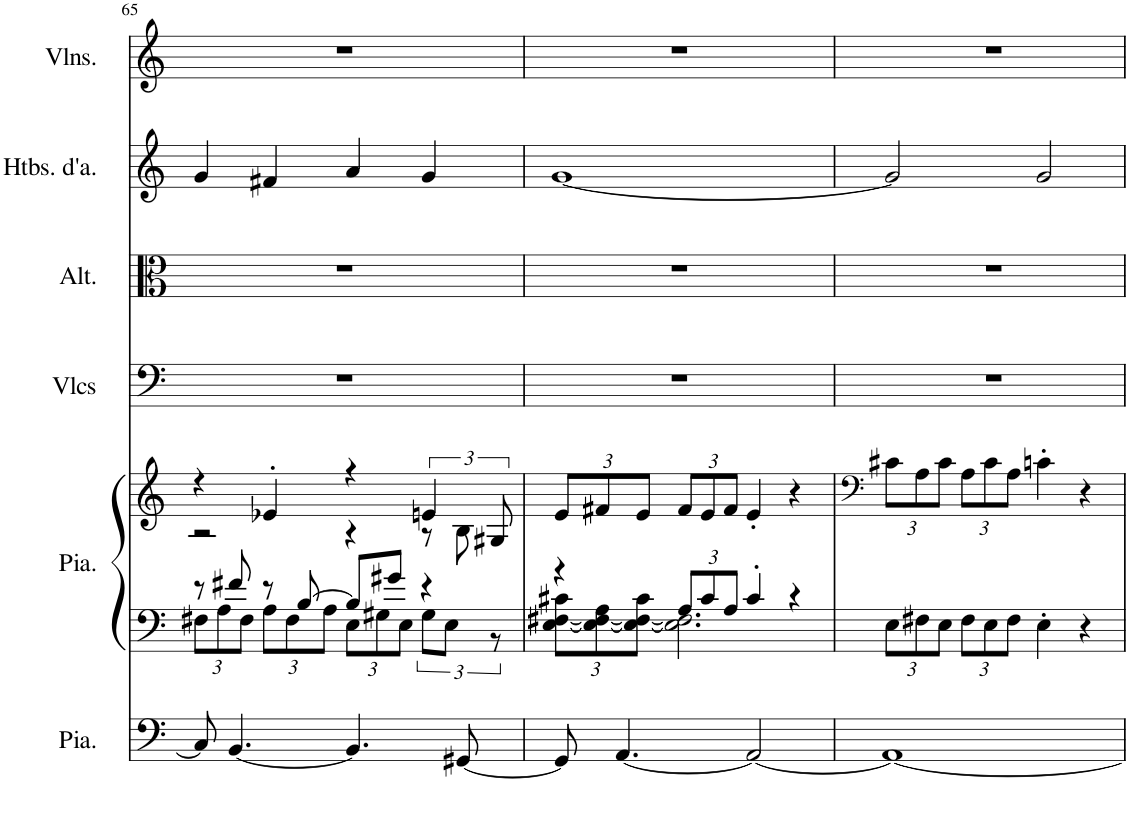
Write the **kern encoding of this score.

**kern	**kern	**kern	**kern	**kern	**kern	**kern
*part6	*part5	*part5	*part4	*part3	*part2	*part1
*staff7	*staff6	*staff5	*staff4	*staff3	*staff2	*staff1
*I"Piano, Pedals	*I"Piano, Organ	*	*I"Violoncelles, Bass	*I"Altos, Tenor	*I"Hautbois d'amour, Alto	*I"Violons, Soprano
*I'Pia.	*I'Pia.	*	*I'Vlcs	*I'Alt.	*I'Htbs. d'a.	*I'Vlns.
!!LO:PB:g=z
*clefF4	*clefF4	*clefG2	*clefF4	*clefC3	*clefG2	*clefG2
*	*	*	*	*	*Trd2c3	*
*k[]	*k[]	*k[]	*k[]	*k[]	*k[]	*k[]
*M4/4	*M4/4	*M4/4	*M4/4	*M4/4	*M4/4	*M4/4
=65	=65	=65	=65	=65	=65	=65
*	*^	*	*	*	*	*
*	*	*Xbrackettup	*	*	*	*	*
*	*	*	*^	*	*	*	*
8C/]	8r	12F#X\L	4r	2r	1r	1r	4g/	1r
.	.	12A\	.	.	.	.	.	.
[4.BB/	8f#X/	.	.	.	.	.	.	.
.	.	12F#\J	.	.	.	.	.	.
.	8r	12A\L	4e-X'/	.	.	.	4f#X/	.
.	.	12F#\	.	.	.	.	.	.
.	[8B/	.	.	.	.	.	.	.
.	.	12A\J	.	.	.	.	.	.
4.BB/]	8B/L]	12E\L	4r	4r	.	.	4a/	.
.	.	12G#X\	.	.	.	.	.	.
.	8g#X/J	.	.	.	.	.	.	.
.	.	12E\J	.	.	.	.	.	.
*	*	*brackettup	*	*	*	*	*	*
.	4r	12G#\L	6en/	8r	.	.	4g/	.
.	.	12E\J	.	.	.	.	.	.
[8GG#X/	.	.	.	8B\	.	.	.	.
.	.	12r	12G#X/	.	.	.	.	.
*	*	*	*v	*v	*	*	*	*
=66	=66	=66	=66	=66	=66	=66	=66
*	*	*Xbrackettup	*Xbrackettup	*	*	*	*
8GG#/]	4r	[12E\ [12F#X\ 12c#X\L	12e/L	1r	1r	[1g	1r
.	.	12E\_ 12F#\_ 12A\	12f#X/	.	.	.	.
[4.AA/	.	.	.	.	.	.	.
.	.	12E\_ 12F#\_ 12c#\J	12e/J	.	.	.	.
.	12A/L	2.E\] 2.F#\]	12f#/L	.	.	.	.
.	12c#/	.	12e/	.	.	.	.
.	12A/J	.	12f#/J	.	.	.	.
2AA/_	4c#'/	.	4e'/	.	.	.	.
.	4r	.	4r	.	.	.	.
*	*v	*v	*	*	*	*	*
=67	=67	=67	=67	=67	=67	=67
*	*	*clefF4	*	*	*	*
1AA_	12E\L	12c#X\L	1r	1r	2g/]	1r
.	12F#X\	12A\	.	.	.	.
.	12E\J	12c#\J	.	.	.	.
.	12F#\L	12A\L	.	.	.	.
.	12E\	12c#\	.	.	.	.
.	12F#\J	12A\J	.	.	.	.
.	4E'\	4cn'\	.	.	2g/	.
.	4r	4r	.	.	.	.
=	=	=	=	=	=	=
*-	*-	*-	*-	*-	*-	*-
